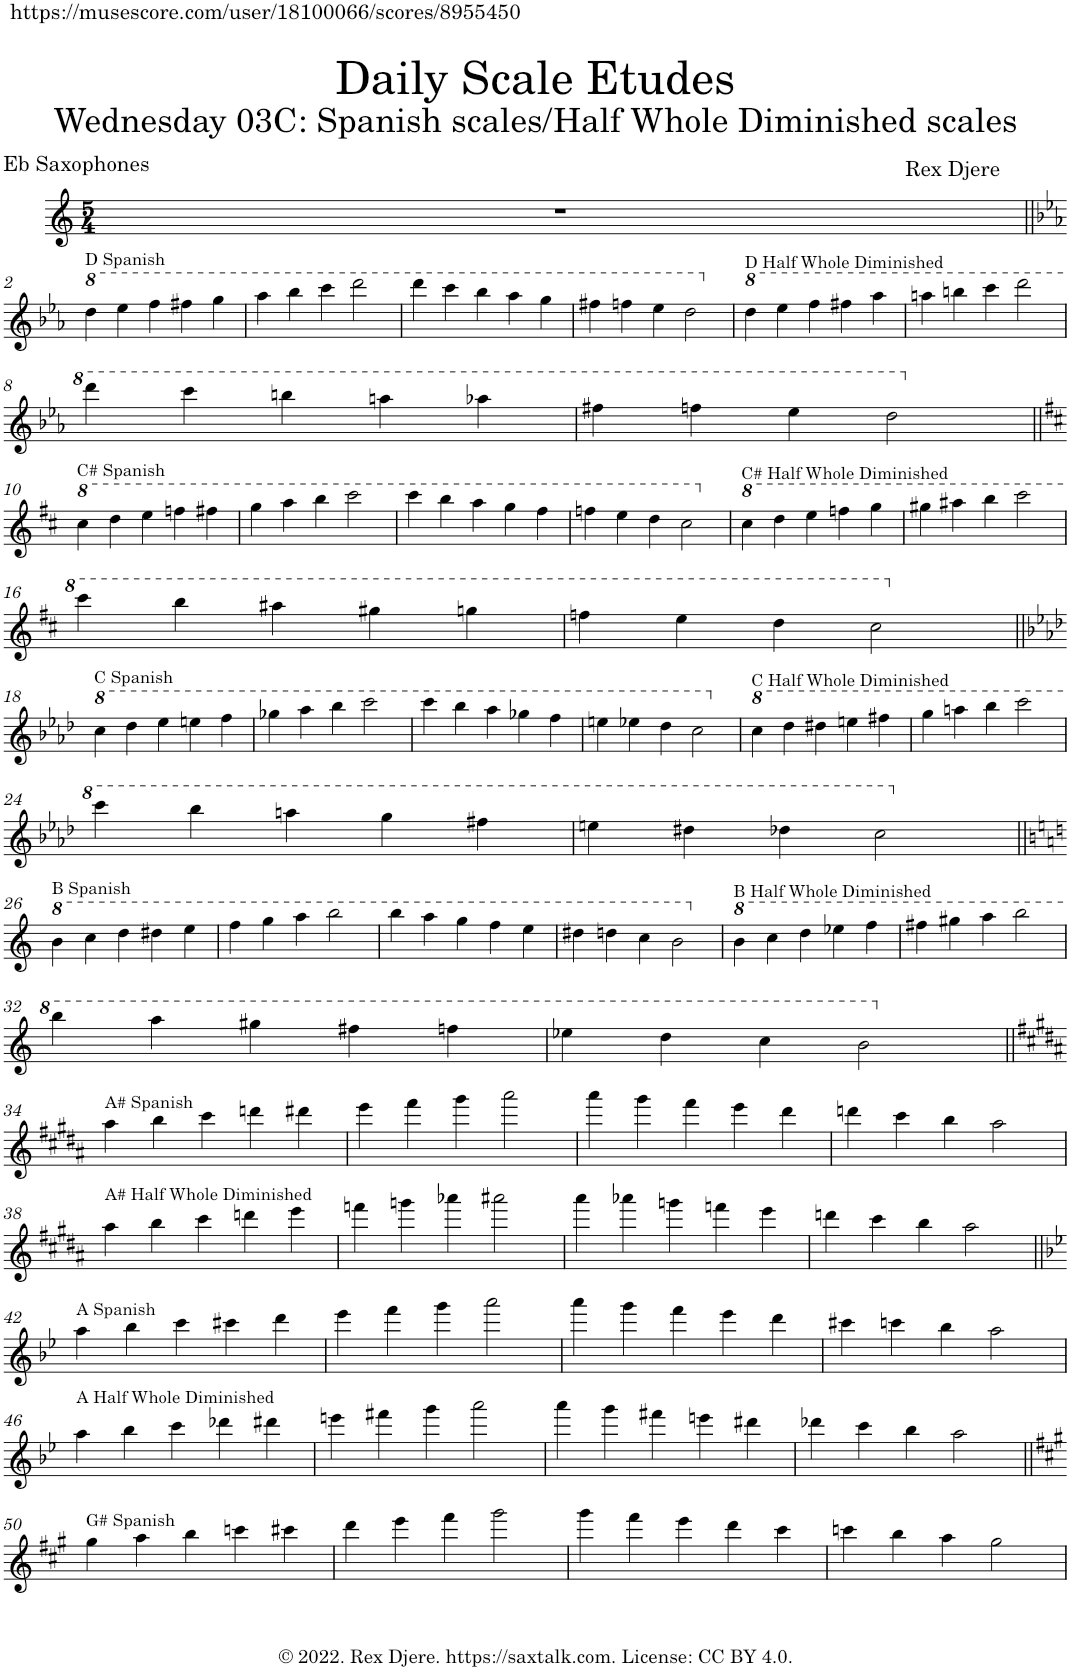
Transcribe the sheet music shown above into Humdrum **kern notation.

**kern
*part1
*staff1
*I"Alto Saxophone
*I'A. Sax.
*clefG2
*Trd5c9
*k[]
*M5/4
=1
4%5r
!!LO:LB:g=z
=2||
*k[b-e-a-]
*8va
!LO:TX:a:t=D Spanish
4ddd\
4eee-\
4fff\
4fff#X\
4ggg\
=3
4aaa-\
4bbb-\
4cccc\
2dddd\
=4
4dddd\
4cccc\
4bbb-\
4aaa-\
4ggg\
=5
4fff#X\
4fffn\
4eee-\
2ddd\
=6
*X8va
*8va
!LO:TX:a:t=D Half Whole Diminished
4ddd\
4eee-\
4fff\
4fff#X\
4aaa-\
=7
4aaan\
4bbbn\
4cccc\
2dddd\
!!LO:LB:g=z
=8
4dddd\
4cccc\
4bbbn\
4aaan\
4aaa-X\
=9
4fff#X\
4fffn\
4eee-\
2ddd\
!!LO:LB:g=z
=10||
*k[f#c#]
*X8va
*8va
!LO:TX:a:t=C# Spanish
4ccc#\
4ddd\
4eee\
4fffn\
4fff#X\
=11
4ggg\
4aaa\
4bbb\
2cccc#\
=12
4cccc#\
4bbb\
4aaa\
4ggg\
4fff#\
=13
4fffn\
4eee\
4ddd\
2ccc#\
=14
*X8va
*8va
!LO:TX:a:t=C# Half Whole Diminished
4ccc#\
4ddd\
4eee\
4fffn\
4ggg\
=15
4ggg#X\
4aaa#X\
4bbb\
2cccc#\
!!LO:LB:g=z
=16
4cccc#\
4bbb\
4aaa#X\
4ggg#X\
4gggn\
=17
4fffn\
4eee\
4ddd\
2ccc#\
!!LO:LB:g=z
=18||
*k[b-e-a-d-]
*X8va
*8va
!LO:TX:a:t=C Spanish
4ccc\
4ddd-\
4eee-\
4eeen\
4fff\
=19
4ggg-X\
4aaa-\
4bbb-\
2cccc\
=20
4cccc\
4bbb-\
4aaa-\
4ggg-X\
4fff\
=21
4eeen\
4eee-X\
4ddd-\
2ccc\
=22
*X8va
*8va
!LO:TX:a:t=C Half Whole Diminished
4ccc\
4ddd-\
4ddd#X\
4eeen\
4fff#X\
=23
4ggg\
4aaan\
4bbb-\
2cccc\
!!LO:LB:g=z
=24
4cccc\
4bbb-\
4aaan\
4ggg\
4fff#X\
=25
4eeen\
4ddd#X\
4ddd-X\
2ccc\
!!LO:LB:g=z
=26||
*k[]
*X8va
*8va
!LO:TX:a:t=B Spanish
4bb\
4ccc\
4ddd\
4ddd#X\
4eee\
=27
4fff\
4ggg\
4aaa\
2bbb\
=28
4bbb\
4aaa\
4ggg\
4fff\
4eee\
=29
4ddd#X\
4dddn\
4ccc\
2bb\
=30
*X8va
*8va
!LO:TX:a:t=B Half Whole Diminished
4bb\
4ccc\
4ddd\
4eee-X\
4fff\
=31
4fff#X\
4ggg#X\
4aaa\
2bbb\
!!LO:LB:g=z
=32
4bbb\
4aaa\
4ggg#X\
4fff#X\
4fffn\
=33
4eee-X\
4ddd\
4ccc\
2bb\
!!LO:LB:g=z
=34||
*k[f#c#g#d#a#]
*X8va
!LO:TX:a:t=A# Spanish
4aa#\
4bb\
4ccc#\
4dddn\
4ddd#X\
=35
4eee\
4fff#\
4ggg#\
2aaa#\
=36
4aaa#\
4ggg#\
4fff#\
4eee\
4ddd#\
=37
4dddn\
4ccc#\
4bb\
2aa#\
!!LO:LB:g=z
=38
!LO:TX:a:t=A# Half Whole Diminished
4aa#\
4bb\
4ccc#\
4dddn\
4eee\
=39
4fffn\
4gggn\
4aaa-X\
2aaa#X\
=40
4aaa#\
4aaa-X\
4gggn\
4fffn\
4eee\
=41
4dddn\
4ccc#\
4bb\
2aa#\
!!LO:LB:g=z
=42||
*k[b-e-]
!LO:TX:a:t=A Spanish
4aa\
4bb-\
4ccc\
4ccc#X\
4ddd\
=43
4eee-\
4fff\
4ggg\
2aaa\
=44
4aaa\
4ggg\
4fff\
4eee-\
4ddd\
=45
4ccc#X\
4cccn\
4bb-\
2aa\
!!LO:LB:g=z
=46
!LO:TX:a:t=A Half Whole Diminished
4aa\
4bb-\
4ccc\
4ddd-X\
4ddd#X\
=47
4eeen\
4fff#X\
4ggg\
2aaa\
=48
4aaa\
4ggg\
4fff#X\
4eeen\
4ddd#X\
=49
4ddd-X\
4ccc\
4bb-\
2aa\
!!LO:LB:g=z
=50||
*k[f#c#g#]
!LO:TX:a:t=G# Spanish
4gg#\
4aa\
4bb\
4cccn\
4ccc#X\
=51
4ddd\
4eee\
4fff#\
2ggg#\
=52
4ggg#\
4fff#\
4eee\
4ddd\
4ccc#\
=53
4cccn\
4bb\
4aa\
2gg#\
=
*-
